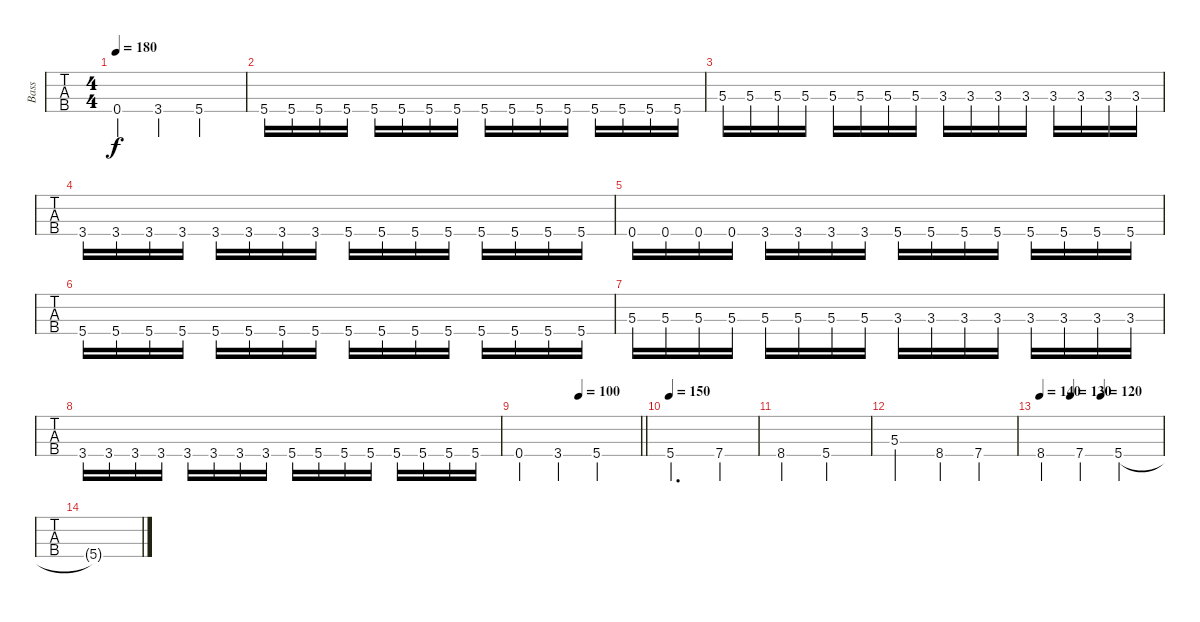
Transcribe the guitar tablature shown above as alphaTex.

\track ("Bass" "Bass") {instrument synthbass2}
\staff {tabs}
\tuning (F2 C2 G1 D1) {hide}
\ts (4 4)
\tempo 180
\clef f4
\ks c
0.4.4{dy f} 3.4.4 5.4.2 |
5.4.16 5.4.16 5.4.16 5.4.16 5.4.16 5.4.16 5.4.16 5.4.16 5.4.16 5.4.16 5.4.16 5.4.16 5.4.16 5.4.16 5.4.16 5.4.16 |
5.3.16 5.3.16 5.3.16 5.3.16 5.3.16 5.3.16 5.3.16 5.3.16 3.3.16 3.3.16 3.3.16 3.3.16 3.3.16 3.3.16 3.3.16 3.3.16 |
3.4.16 3.4.16 3.4.16 3.4.16 3.4.16 3.4.16 3.4.16 3.4.16 5.4.16 5.4.16 5.4.16 5.4.16 5.4.16 5.4.16 5.4.16 5.4.16 |
0.4.16 0.4.16 0.4.16 0.4.16 3.4.16 3.4.16 3.4.16 3.4.16 5.4.16 5.4.16 5.4.16 5.4.16 5.4.16 5.4.16 5.4.16 5.4.16 |
5.4.16 5.4.16 5.4.16 5.4.16 5.4.16 5.4.16 5.4.16 5.4.16 5.4.16 5.4.16 5.4.16 5.4.16 5.4.16 5.4.16 5.4.16 5.4.16 |
5.3.16 5.3.16 5.3.16 5.3.16 5.3.16 5.3.16 5.3.16 5.3.16 3.3.16 3.3.16 3.3.16 3.3.16 3.3.16 3.3.16 3.3.16 3.3.16 |
3.4.16 3.4.16 3.4.16 3.4.16 3.4.16 3.4.16 3.4.16 3.4.16 5.4.16 5.4.16 5.4.16 5.4.16 5.4.16 5.4.16 5.4.16 5.4.16 |
\tempo (100 0.5)
\barLineRight lightlight
0.4.4 3.4.4 5.4.2 |
\tempo 150
5.4.2{d} 7.4.4 |
8.4.2 5.4.2 |
5.3.2 8.4.4 7.4.4 |
\tempo 140
\tempo (130 0.25)
\tempo (120 0.5)
8.4.4 7.4.4 5.4.2 |
5.4{t}.1
